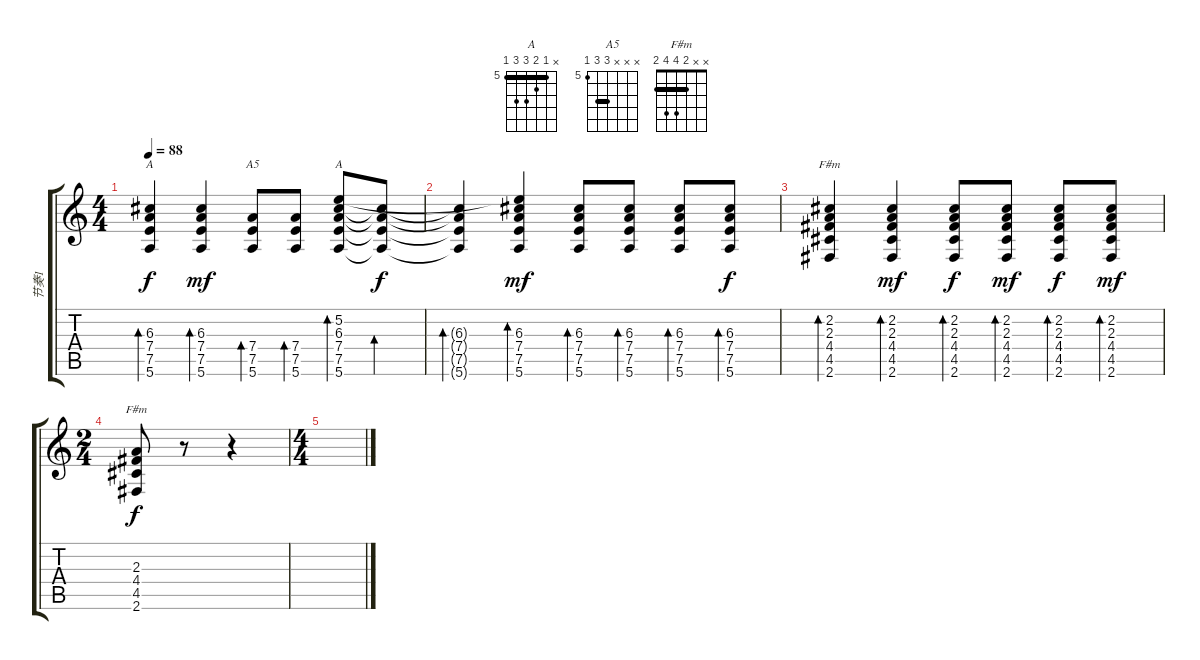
\track ("节奏1" "节奏1") {instrument acousticguitarsteel}
\staff {score tabs}
\tuning (E4 B3 G3 D3 A2 E2) {hide}
\chord ("A" x x 6 7 7 5) {firstfret 5}
\chord ("A5" x x x 7 7 5) {firstfret 5 barre 7}
\chord ("A" x 5 6 7 7 5) {firstfret 5 barre 5}
\chord ("F#m" x 2 2 4 4 2) {barre 2}
\chord ("F#m" x x 2 4 4 2) {barre 2}
\ts (4 4)
\tempo 88
\clef g2
\ks c
(6.3 7.4 7.5 5.6).4{bd 30 ch "A" dy f} (6.3 7.4 7.5 5.6).4{bd 30 dy mf} (7.4 7.5 5.6).8{bd 30 ch "A5"} (7.4 7.5 5.6).8{bd 30} (5.2 6.3 7.4 7.5 5.6).8{bd 30 ch "A"} (6.3{t} 7.4{t} 7.5{t} 5.6{t}).8{bd 30 dy f} |
(6.3{t} 7.4{t} 7.5{t} 5.6{t}).4{bd 30} (5.2{t} 6.3 7.4 7.5 5.6).4{bd 30 dy mf} (6.3 7.4 7.5 5.6).8{bd 30} (6.3 7.4 7.5 5.6).8{bd 30} (6.3 7.4 7.5 5.6).8{bd 30} (6.3 7.4 7.5 5.6).8{bd 30 dy f} |
(2.2 2.3 4.4 4.5 2.6).4{bd 30 ch "F#m"} (2.2 2.3 4.4 4.5 2.6).4{bd 30 dy mf} (2.2 2.3 4.4 4.5 2.6).8{bd 30 dy f} (2.2 2.3 4.4 4.5 2.6).8{bd 30 dy mf} (2.2 2.3 4.4 4.5 2.6).8{bd 30 dy f} (2.2 2.3 4.4 4.5 2.6).8{bd 30 dy mf} |
\ts (2 4)
(2.3 4.4 4.5 2.6).8{ch "F#m" dy f} r.8 r.4 |
\ts (4 4)
